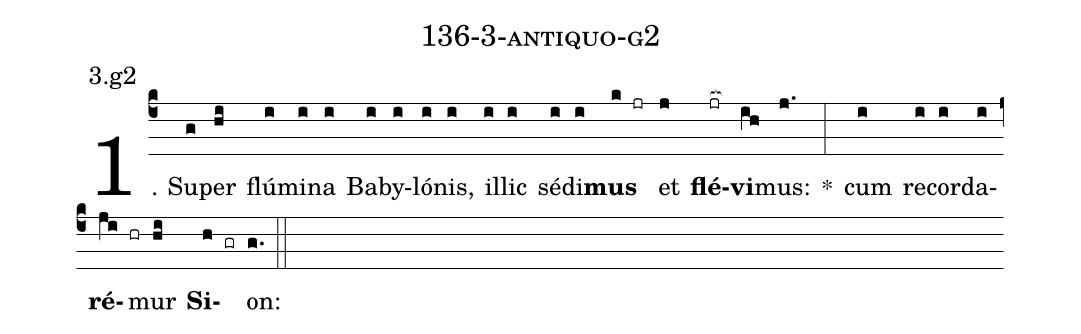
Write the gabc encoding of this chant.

name: 136-3-antiquo-g2;
annotation: 3.g2;
%%
(c4)1. Su(g)per(hi) flú(i)mi(i)na(i) Ba(i)by(i)ló(i)nis,(i) il(i)lic(i) sé(i)di(i)<b>mus</b>(k jr) et(j) <b>flé</b>(jr[ocb:1{])<b>vi</b>(ih[ocb:0}])mus:(j.) *(:) cum(i) re(i)cor(i)da(i)<b>ré</b>(ji hr)mur(hi) <b>Si</b>(h gr)on:(g.) (::)
